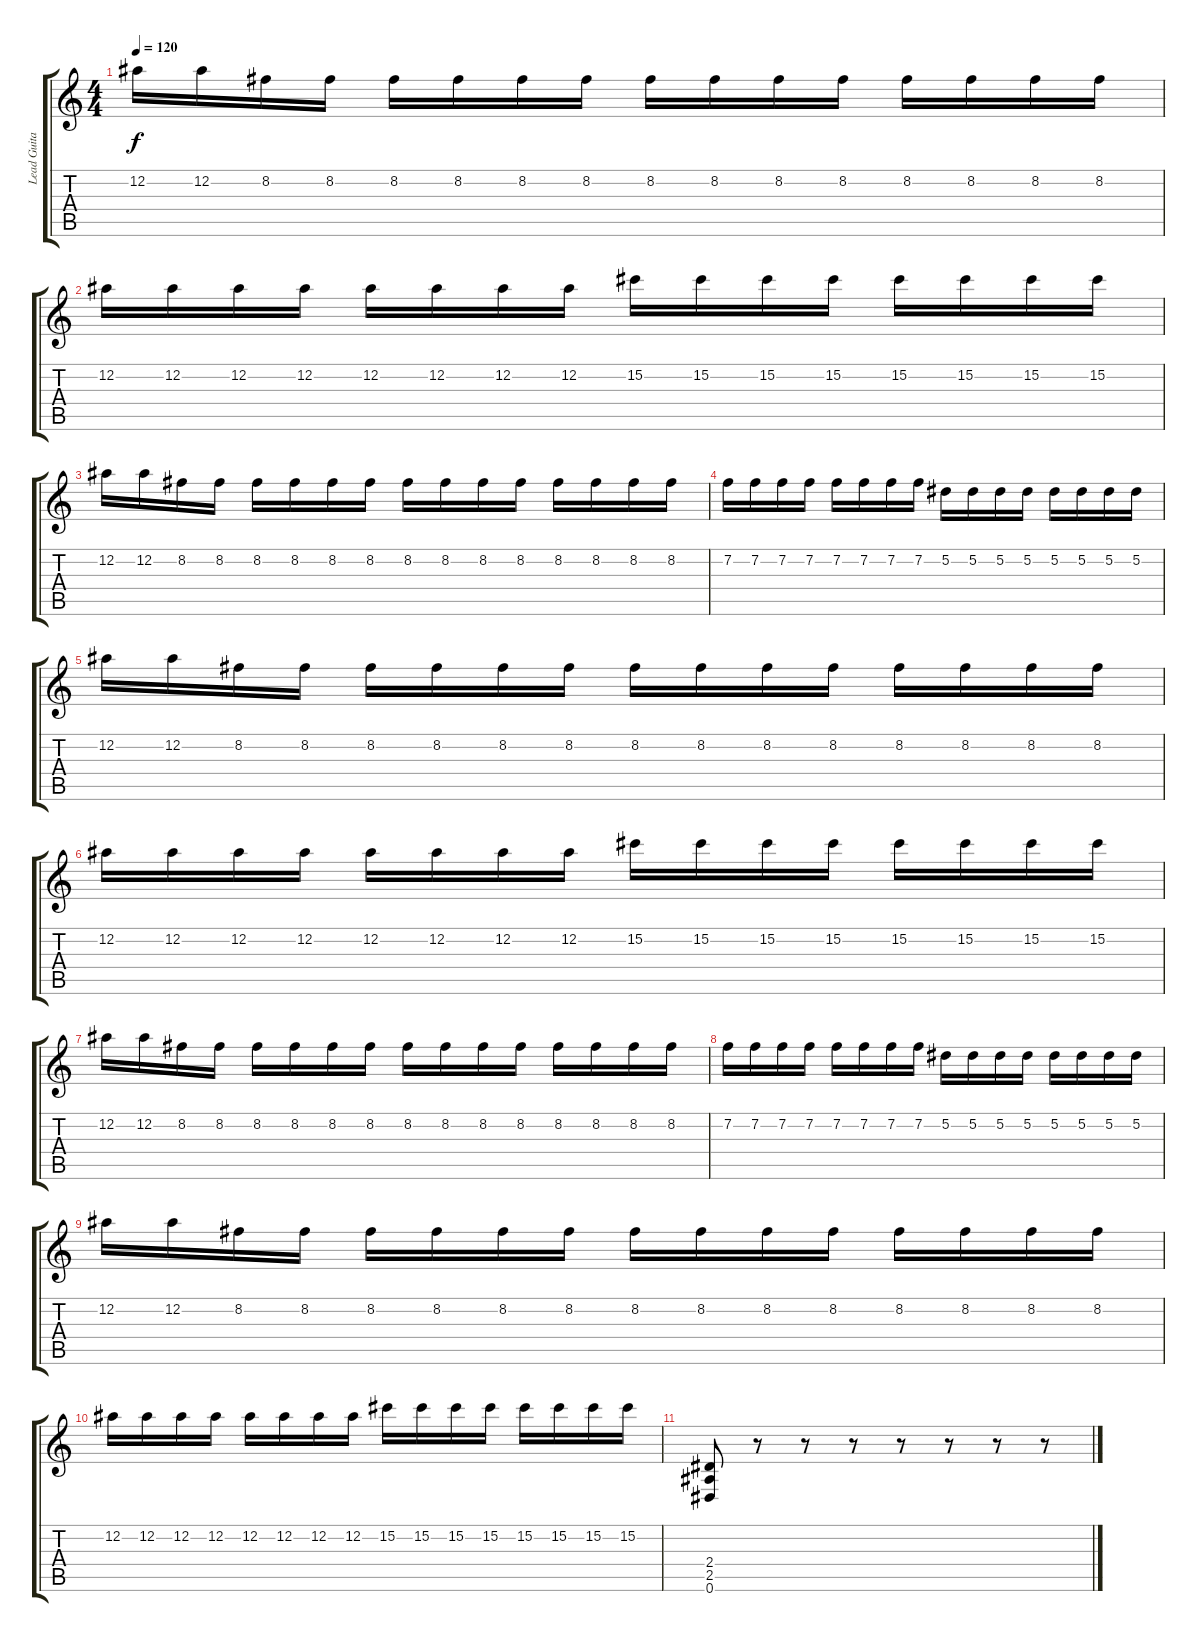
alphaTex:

\track ("Lead Guitar III" "Lead Guita") {instrument distortionguitar}
\staff {score tabs}
\tuning (Eb4 Bb3 Gb3 Db3 Ab2 Eb2) {hide}
\ts (4 4)
\tempo 120
\clef g2
\ks c
12.2.16{dy f} 12.2.16 8.2.16 8.2.16 8.2.16 8.2.16 8.2.16 8.2.16 8.2.16 8.2.16 8.2.16 8.2.16 8.2.16 8.2.16 8.2.16 8.2.16 |
12.2.16 12.2.16 12.2.16 12.2.16 12.2.16 12.2.16 12.2.16 12.2.16 15.2.16 15.2.16 15.2.16 15.2.16 15.2.16 15.2.16 15.2.16 15.2.16 |
12.2.16 12.2.16 8.2.16 8.2.16 8.2.16 8.2.16 8.2.16 8.2.16 8.2.16 8.2.16 8.2.16 8.2.16 8.2.16 8.2.16 8.2.16 8.2.16 |
7.2.16 7.2.16 7.2.16 7.2.16 7.2.16 7.2.16 7.2.16 7.2.16 5.2.16 5.2.16 5.2.16 5.2.16 5.2.16 5.2.16 5.2.16 5.2.16 |
12.2.16 12.2.16 8.2.16 8.2.16 8.2.16 8.2.16 8.2.16 8.2.16 8.2.16 8.2.16 8.2.16 8.2.16 8.2.16 8.2.16 8.2.16 8.2.16 |
12.2.16 12.2.16 12.2.16 12.2.16 12.2.16 12.2.16 12.2.16 12.2.16 15.2.16 15.2.16 15.2.16 15.2.16 15.2.16 15.2.16 15.2.16 15.2.16 |
12.2.16 12.2.16 8.2.16 8.2.16 8.2.16 8.2.16 8.2.16 8.2.16 8.2.16 8.2.16 8.2.16 8.2.16 8.2.16 8.2.16 8.2.16 8.2.16 |
7.2.16 7.2.16 7.2.16 7.2.16 7.2.16 7.2.16 7.2.16 7.2.16 5.2.16 5.2.16 5.2.16 5.2.16 5.2.16 5.2.16 5.2.16 5.2.16 |
12.2.16 12.2.16 8.2.16 8.2.16 8.2.16 8.2.16 8.2.16 8.2.16 8.2.16 8.2.16 8.2.16 8.2.16 8.2.16 8.2.16 8.2.16 8.2.16 |
12.2.16 12.2.16 12.2.16 12.2.16 12.2.16 12.2.16 12.2.16 12.2.16 15.2.16 15.2.16 15.2.16 15.2.16 15.2.16 15.2.16 15.2.16 15.2.16 |
(2.4 2.5 0.6).8 r.8 r.8 r.8 r.8 r.8 r.8 r.8
